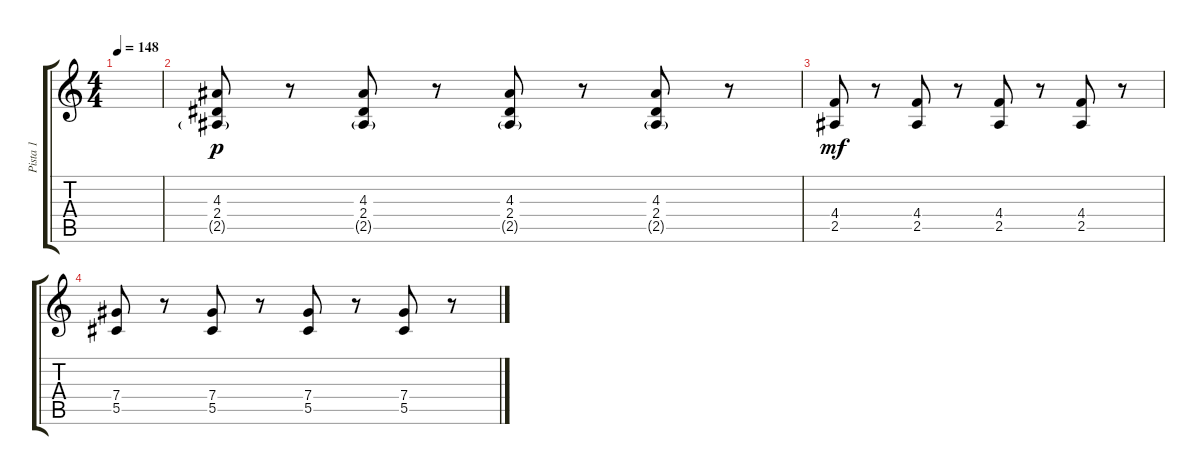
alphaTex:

\track ("Pista 1" "Pista 1") {instrument acousticguitarnylon}
\staff {score tabs}
\tuning (Eb4 Bb3 Gb3 Db3 Ab2 Db2) {hide}
\ts (4 4)
\tempo 148
\clef g2
\ks c
|
(4.3 2.4 2.5{g}).8{dy p} r.8 (4.3 2.4 2.5{g}).8 r.8 (4.3 2.4 2.5{g}).8 r.8 (4.3 2.4 2.5{g}).8 r.8 |
(4.4 2.5).8{dy mf} r.8 (4.4 2.5).8 r.8 (4.4 2.5).8 r.8 (4.4 2.5).8 r.8 |
(7.4 5.5).8 r.8 (7.4 5.5).8 r.8 (7.4 5.5).8 r.8 (7.4 5.5).8 r.8
